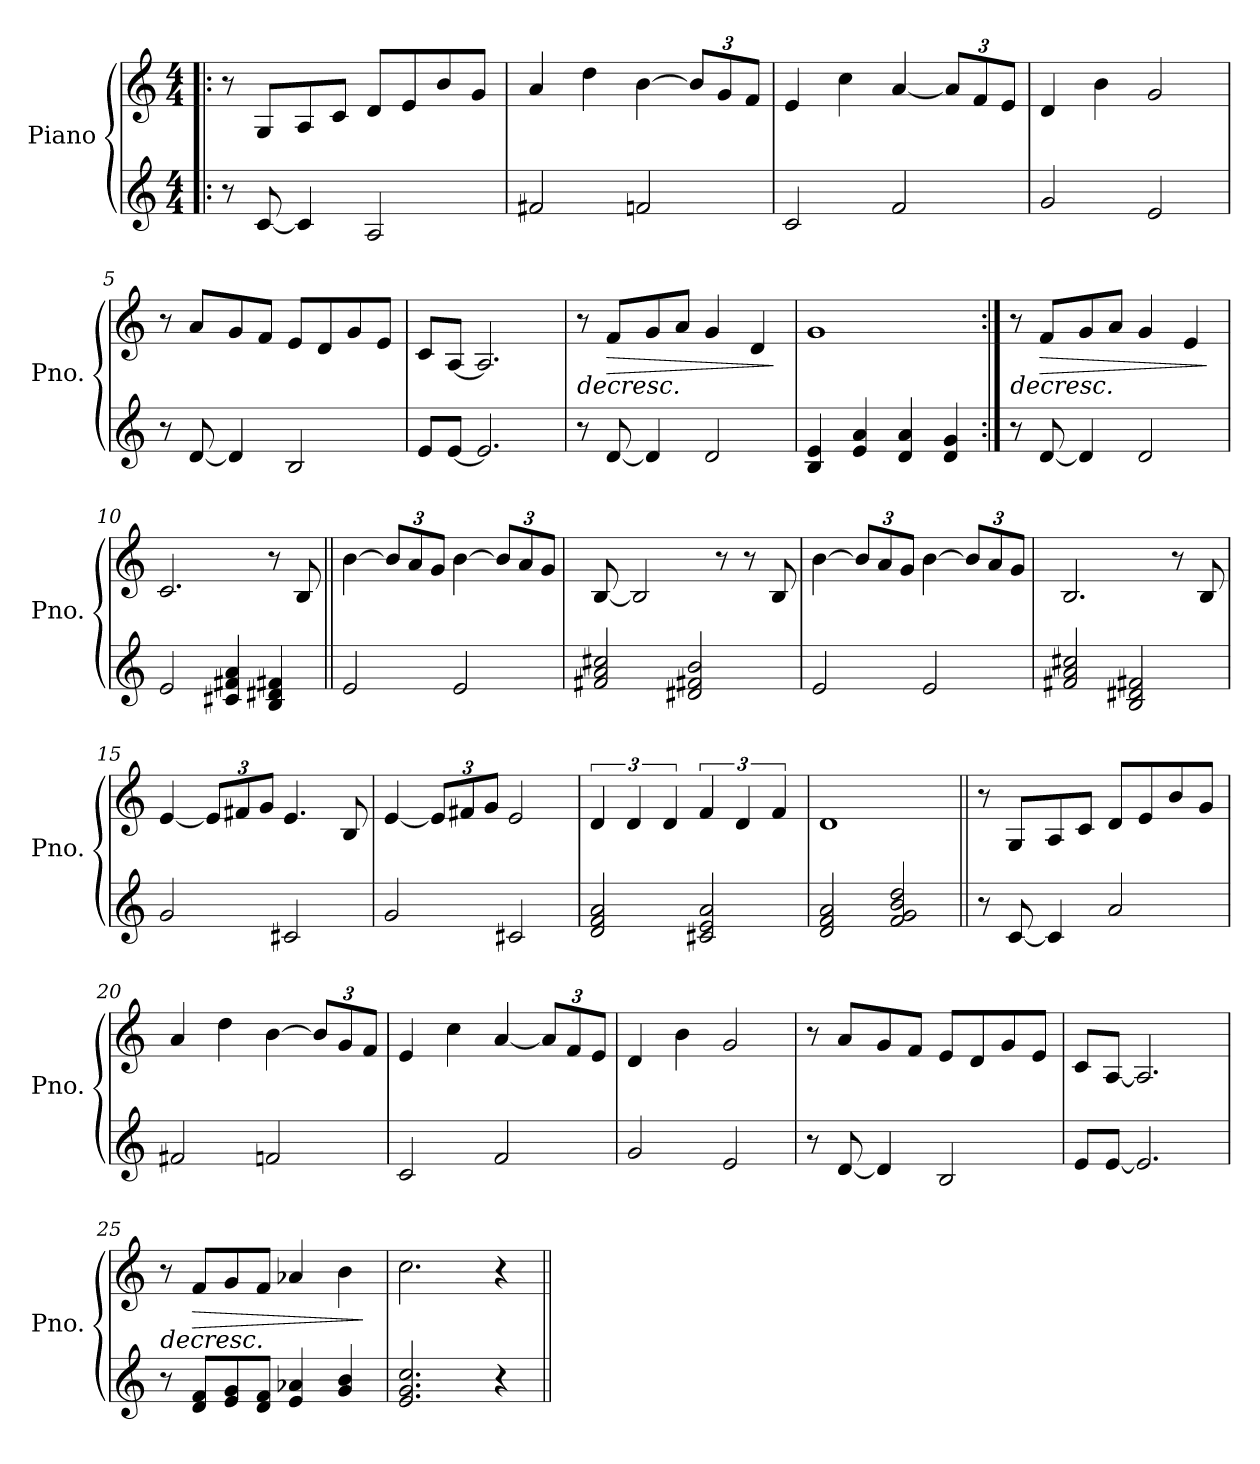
**kern	**kern	**dynam
*part1	*part1	*part1
*staff2	*staff1	*staff1/2
*I"Piano	*	*
*I'Pno.	*	*
*clefG2	*clefG2	*
*k[]	*k[]	*
*M4/4	*M4/4	*
=1!|:	=1!|:	=1!|:
8r	8r	.
[8c/	8G/L	.
4c/]	8A/	.
.	8c/J	.
2A/	8d/L	.
.	8e/	.
.	8b/	.
.	8g/J	.
=2	=2	=2
2f#X/	4a/	.
.	4dd\	.
2fn/	[4b\	.
*	*Xbrackettup	*
.	12b/L]	.
.	12g/	.
.	12f/J	.
=3	=3	=3
2c/	4e/	.
.	4cc\	.
2f/	[4a/	.
.	12a/L]	.
.	12f/	.
.	12e/J	.
=4	=4	=4
2g/	4d/	.
.	4b\	.
2e/	2g/	.
=5	=5	=5
8r	8r	.
[8d/	8a/L	.
4d/]	8g/	.
.	8f/J	.
2B/	8e/L	.
.	8d/	.
.	8g/	.
.	8e/J	.
!!LO:LB:g=z
=6	=6	=6
8e/L	8c/L	.
[8e/J	[8A/J	.
2.e/]	2.A/]	.
=7	=7	=7
!	!	!LO:HP:b
8r	8r	>
!	!	!LO:HP:b
[8d/	8f/L	>
4d/]	8g/	.
.	8a/J	.
2d/	4g/	.
.	4d/	.
.	.	] ]
=8	=8	=8
4B/ 4e/	1g	.
4e/ 4a/	.	.
4d/ 4a/	.	.
4d/ 4g/	.	.
=9:|!	=9:|!	=9:|!
!	!	!LO:HP:b
8r	8r	>
!	!	!LO:HP:b
[8d/	8f/L	>
4d/]	8g/	.
.	8a/J	.
2d/	4g/	.
.	4e/	.
.	.	] ]
=10	=10	=10
2e/	2.c/	.
4c#X/ 4f#X/ 4a/	.	.
4B/ 4d#X/ 4f#X/	8r	.
.	8B/	.
!!LO:LB:g=z
=11||	=11||	=11||
2e/	[4b\	.
.	12b/L]	.
.	12a/	.
.	12g/J	.
2e/	[4b\	.
.	12b/L]	.
.	12a/	.
.	12g/J	.
=12	=12	=12
2f#X/ 2a/ 2cc#X/	[8B/	.
.	2B/]	.
2d#X/ 2f#X/ 2b/	.	.
.	8r	.
.	8r	.
.	8B/	.
=13	=13	=13
2e/	[4b\	.
.	12b/L]	.
.	12a/	.
.	12g/J	.
2e/	[4b\	.
.	12b/L]	.
.	12a/	.
.	12g/J	.
=14	=14	=14
2f#X/ 2a/ 2cc#X/	2.B/	.
2B/ 2d#X/ 2f#X/	.	.
.	8r	.
.	8B/	.
=15	=15	=15
2g/	[4e/	.
.	12e/L]	.
.	12f#X/	.
.	12g/J	.
2c#X/	4.e/	.
.	8B/	.
!!LO:LB:g=z
=16	=16	=16
2g/	[4e/	.
.	12e/L]	.
.	12f#X/	.
.	12g/J	.
2c#X/	2e/	.
=17	=17	=17
*	*brackettup	*
2d/ 2f/ 2a/	6d/	.
.	6d/	.
.	6d/	.
2c#X/ 2e/ 2a/	6f/	.
.	6d/	.
.	6f/	.
=18	=18	=18
2d/ 2f/ 2a/	1d	.
2f/ 2g/ 2b/ 2dd/	.	.
=19||	=19||	=19||
8r	8r	.
[8c/	8G/L	.
4c/]	8A/	.
.	8c/J	.
2a/	8d/L	.
.	8e/	.
.	8b/	.
.	8g/J	.
=20	=20	=20
2f#X/	4a/	.
.	4dd\	.
2fn/	[4b\	.
*	*Xbrackettup	*
.	12b/L]	.
.	12g/	.
.	12f/J	.
=21	=21	=21
2c/	4e/	.
.	4cc\	.
2f/	[4a/	.
.	12a/L]	.
.	12f/	.
.	12e/J	.
!!LO:LB:g=z
=22	=22	=22
2g/	4d/	.
.	4b\	.
2e/	2g/	.
=23	=23	=23
8r	8r	.
[8d/	8a/L	.
4d/]	8g/	.
.	8f/J	.
2B/	8e/L	.
.	8d/	.
.	8g/	.
.	8e/J	.
=24	=24	=24
8e/L	8c/L	.
[8e/J	[8A/J	.
2.e/]	2.A/]	.
=25	=25	=25
!	!	!LO:HP:b
8r	8r	>
!	!	!LO:HP:b
8d/ 8f/L	8f/L	>
8e/ 8g/	8g/	.
8d/ 8f/J	8f/J	.
4e/ 4a-X/	4a-X/	.
4g/ 4b/	4b\	.
.	.	] ]
=26	=26	=26
2.e/ 2.g/ 2.cc/	2.cc\	.
4r	4r	.
=||	=||	=||
*-	*-	*-
